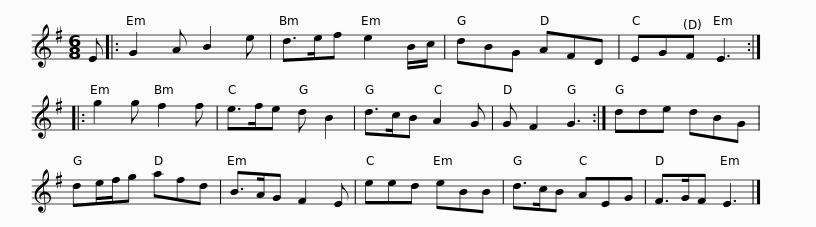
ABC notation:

X:1
L:1/8
M:6/8
I:linebreak $
K:Emin
V:1 treble
V:1
 E |: G2 A B2 e | d>ef e2 B/c/ | dBG AFD | EGF E3 :: %5
 g2 g f2 f | e>fe d B2 | d>cB A2 G |$ G F2 G3 :| dde dBG | %10
 de/f/g afd | B>AG F2 E | eed eBB | d>cB AEG | F>GF E3 |] %15
